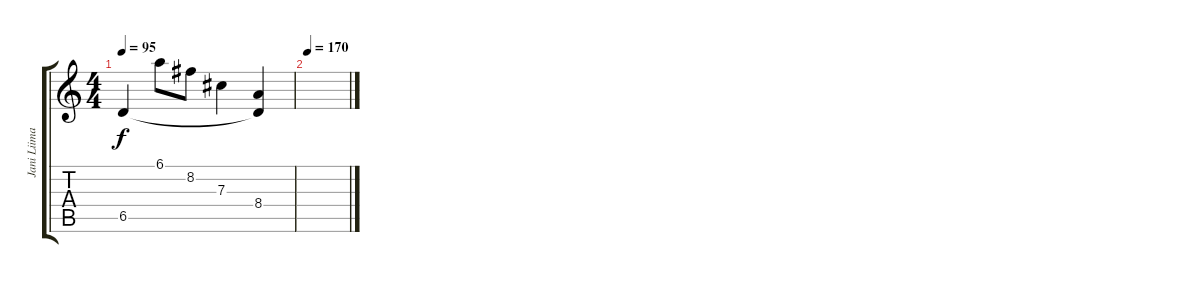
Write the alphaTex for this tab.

\track ("Jani Liimatainen" "Jani Liima") {instrument acousticguitarsteel}
\staff {score tabs}
\tuning (Eb4 Bb3 Gb3 Db3 Ab2 Eb2) {hide}
\ts (4 4)
\tempo 95
\clef g2
\ks c
6.5.4{dy f} 6.1.8 8.2.8 7.3.4 (8.4 6.5{t}).4 |
\tempo 170
